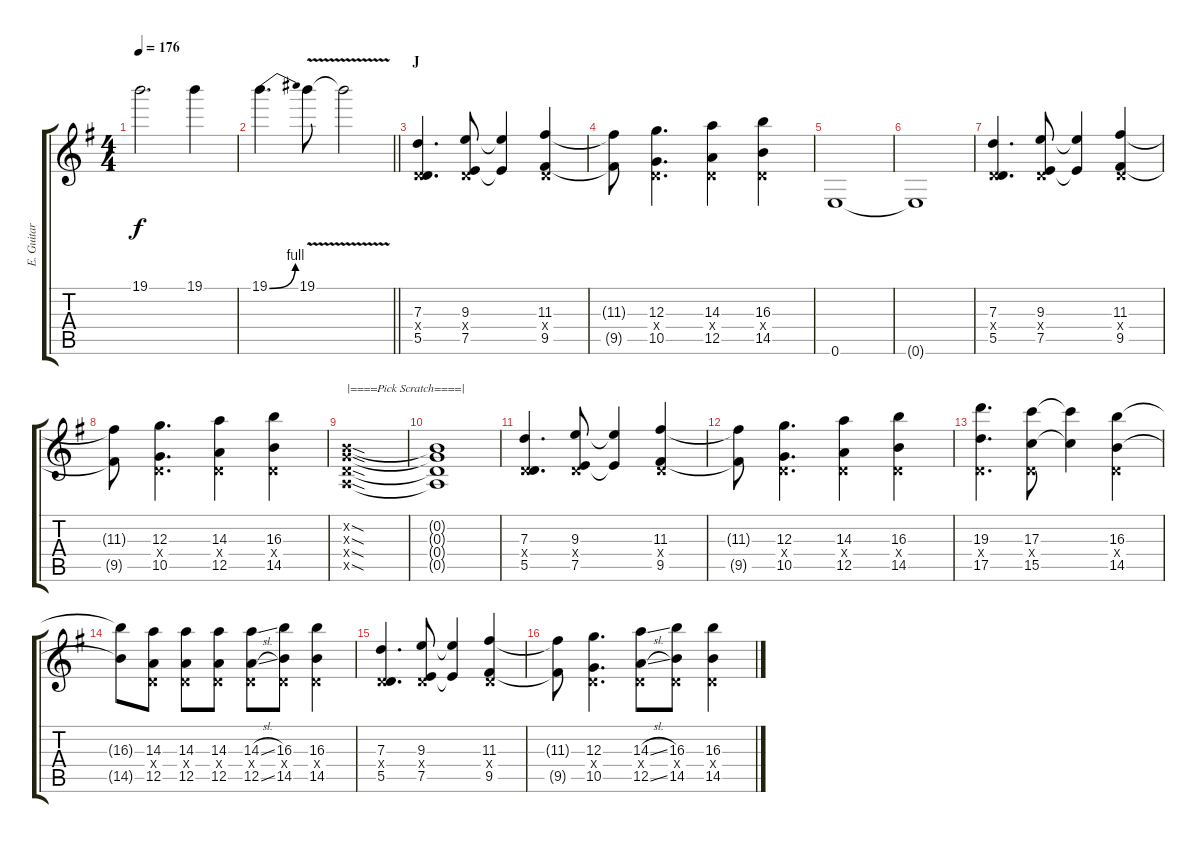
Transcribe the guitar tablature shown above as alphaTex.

\track ("E. Guitar I" "E. Guitar ") {instrument overdrivenguitar}
\staff {score tabs}
\tuning (E4 B3 G3 D3 A2 E2) {hide}
\ts (4 4)
\tempo 176
\clef g2
\ks g
19.1.2{d dy f} 19.1.4 |
\barLineRight lightlight
19.1{be (bend 0 0 60 4)}.4{d} 19.1{v}.8 19.1{t}.2 |
\section ("" "J")
(7.3 0.4{x} 5.5).4{d} (9.3 0.4{x} 7.5).8 (9.3{t} 7.5{t}).4 (11.3 0.4{x} 9.5).4 |
(11.3{t} 9.5{t}).8 (12.3 0.4{x} 10.5).4{d} (14.3 0.4{x} 12.5).4 (16.3 0.4{x} 14.5).4 |
0.6.1 |
0.6{t}.1 |
(7.3 0.4{x} 5.5).4{d} (9.3 0.4{x} 7.5).8 (9.3{t} 7.5{t}).4 (11.3 0.4{x} 9.5).4 |
(11.3{t} 9.5{t}).8 (12.3 0.4{x} 10.5).4{d} (14.3 0.4{x} 12.5).4 (16.3 0.4{x} 14.5).4 |
(0.2{sod x} 0.3{sod x} 0.4{sod x} 0.5{sod x}).1{txt "|====Pick Scratch====|"} |
(0.2{t} 0.3{t} 0.4{t} 0.5{t}).1 |
(7.3 0.4{x} 5.5).4{d} (9.3 0.4{x} 7.5).8 (9.3{t} 7.5{t}).4 (11.3 0.4{x} 9.5).4 |
(11.3{t} 9.5{t}).8 (12.3 0.4{x} 10.5).4{d} (14.3 0.4{x} 12.5).4 (16.3 0.4{x} 14.5).4 |
(19.3 0.4{x} 17.5).4{d} (17.3 0.4{x} 15.5).8 (17.3{t} 15.5{t}).4 (16.3 0.4{x} 14.5).4 |
(16.3{t} 14.5{t}).8 (14.3 0.4{x} 12.5).8 (14.3 0.4{x} 12.5).8 (14.3 0.4{x} 12.5).8 (14.3{sl} 0.4{x} 12.5{sl}).8 (16.3 0.4{x} 14.5).8 (16.3 0.4{x} 14.5).4 |
(7.3 0.4{x} 5.5).4{d} (9.3 0.4{x} 7.5).8 (9.3{t} 7.5{t}).4 (11.3 0.4{x} 9.5).4 |
(11.3{t} 9.5{t}).8 (12.3 0.4{x} 10.5).4{d} (14.3{sl} 0.4{x} 12.5{sl}).8 (16.3 0.4{x} 14.5).8 (16.3 0.4{x} 14.5).4
